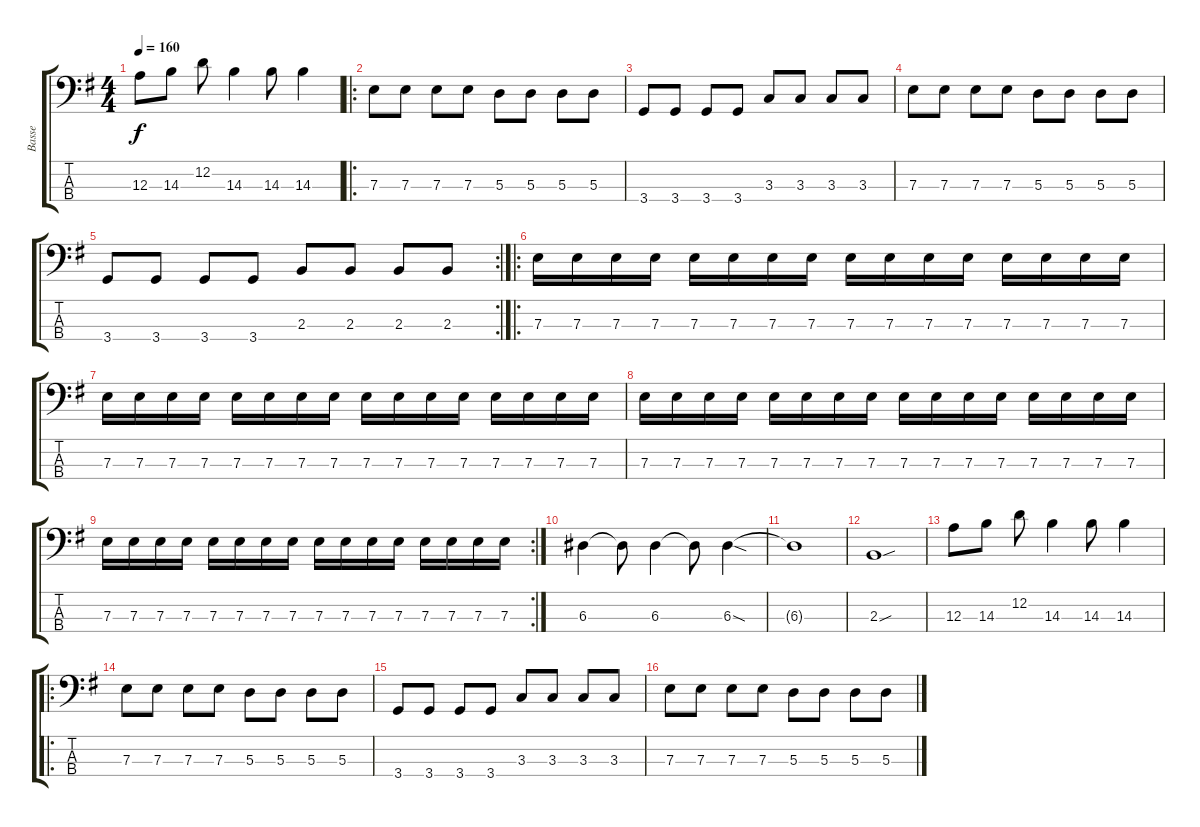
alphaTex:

\track ("Basse" "Basse") {instrument electricbassfinger}
\staff {score tabs}
\tuning (G2 D2 A1 E1) {hide}
\ts (4 4)
\tempo 160
\clef f4
\ks g
12.3.8{dy f} 14.3.8 12.2.8 14.3.4 14.3.8 14.3.4 |
\ro
7.3.8 7.3.8 7.3.8 7.3.8 5.3.8 5.3.8 5.3.8 5.3.8 |
3.4.8 3.4.8 3.4.8 3.4.8 3.3.8 3.3.8 3.3.8 3.3.8 |
7.3.8 7.3.8 7.3.8 7.3.8 5.3.8 5.3.8 5.3.8 5.3.8 |
\rc 2
3.4.8 3.4.8 3.4.8 3.4.8 2.3.8 2.3.8 2.3.8 2.3.8 |
\ro
7.3.16 7.3.16 7.3.16 7.3.16 7.3.16 7.3.16 7.3.16 7.3.16 7.3.16 7.3.16 7.3.16 7.3.16 7.3.16 7.3.16 7.3.16 7.3.16 |
7.3.16 7.3.16 7.3.16 7.3.16 7.3.16 7.3.16 7.3.16 7.3.16 7.3.16 7.3.16 7.3.16 7.3.16 7.3.16 7.3.16 7.3.16 7.3.16 |
7.3.16 7.3.16 7.3.16 7.3.16 7.3.16 7.3.16 7.3.16 7.3.16 7.3.16 7.3.16 7.3.16 7.3.16 7.3.16 7.3.16 7.3.16 7.3.16 |
\rc 2
7.3.16 7.3.16 7.3.16 7.3.16 7.3.16 7.3.16 7.3.16 7.3.16 7.3.16 7.3.16 7.3.16 7.3.16 7.3.16 7.3.16 7.3.16 7.3.16 |
6.3.4 6.3{t}.8 6.3.4 6.3{t}.8 6.3{sod}.4 |
6.3{t}.1 |
2.3{sou}.1 |
12.3.8 14.3.8 12.2.8 14.3.4 14.3.8 14.3.4 |
\ro
7.3.8 7.3.8 7.3.8 7.3.8 5.3.8 5.3.8 5.3.8 5.3.8 |
3.4.8 3.4.8 3.4.8 3.4.8 3.3.8 3.3.8 3.3.8 3.3.8 |
7.3.8 7.3.8 7.3.8 7.3.8 5.3.8 5.3.8 5.3.8 5.3.8
